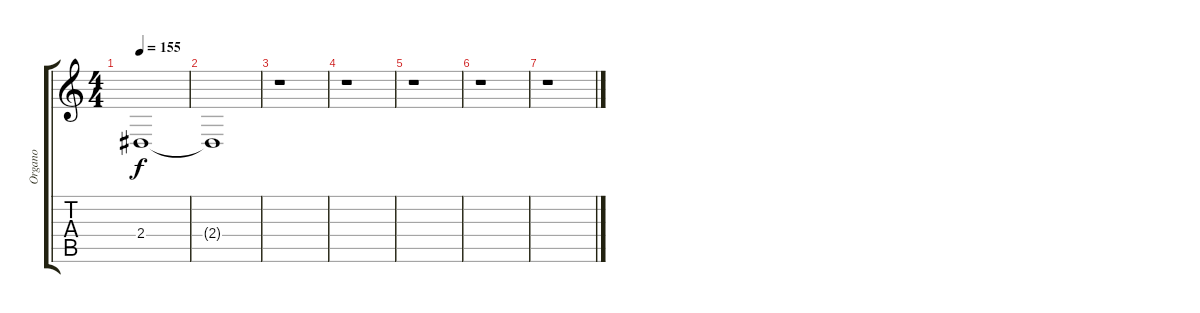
\track ("Organo" "Organo") {instrument percussiveorgan}
\staff {score tabs}
\tuning (Eb4 Bb3 Gb3 Db3 Ab2 Eb2) {hide}
\ts (4 4)
\tempo 155
\clef g2
\ks c
2.4{t}.1{dy f} |
2.4{t}.1 |
r.1 |
r.1 |
r.1 |
r.1 |
r.1
